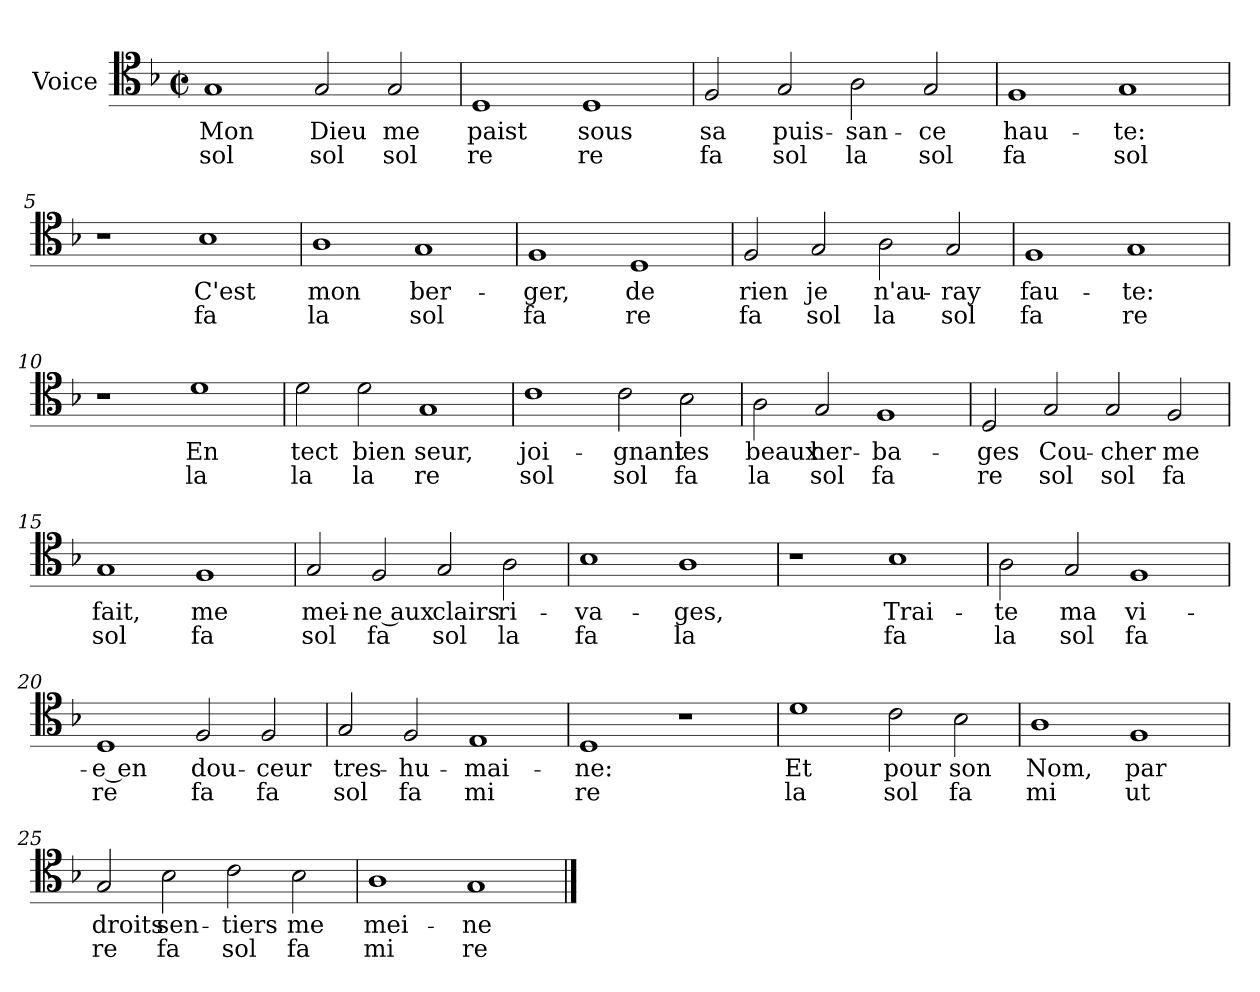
**kern	**text	**text
*part1	*part1	*part1
*staff1	*staff1	*staff1
*I"Voice	*	*
*I'Vo.	*	*
*clefC4	*	*
*k[b-]	*	*
*M4/2	*	*
*met(c|)	*	*
=1	=1	=1
1G	Mon	sol
2G/	Dieu	sol
2G/	me	sol
=2	=2	=2
1D	paist	re
1D	sous	re
=3	=3	=3
2F/	sa	fa
2G/	puis-	sol
2A\	-san-	la
2G/	-ce	sol
=4	=4	=4
1F	hau-	fa
1G	-te:	sol
=5	=5	=5
1r	.	.
1B-	C'est	fa
=6	=6	=6
1A	mon	la
1G	ber-	sol
=7	=7	=7
1F	-ger,	fa
1D	de	re
=8	=8	=8
2F/	rien	fa
2G/	je	sol
2A\	n'au-	la
2G/	-ray	sol
=9	=9	=9
1F	fau-	fa
1G	-te:	re
=10	=10	=10
1r	.	.
1d	En	la
=11	=11	=11
2d\	tect	la
2d\	bien	la
1G	seur,	re
=12	=12	=12
1c	joi-	sol
2c\	-gnant	sol
2B-\	les	fa
=13	=13	=13
2A\	beaux	la
2G/	her-	sol
1F	-ba-	fa
=14	=14	=14
2D/	-ges	re
2G/	Cou-	sol
2G/	-cher	sol
2F/	me	fa
=15	=15	=15
1G	fait,	sol
1F	me	fa
=16	=16	=16
2G/	mei-	sol
2F/	-ne aux	fa
2G/	clairs	sol
2A\	ri-	la
=17	=17	=17
1B-	-va-	fa
1A	-ges,	la
=18	=18	=18
1r	.	.
1B-	Trai-	fa
=19	=19	=19
2A\	-te	la
2G/	ma	sol
1F	vi-	fa
=20	=20	=20
1D	-e en	re
2F/	dou-	fa
2F/	-ceur	fa
=21	=21	=21
2G/	tres-	sol
2F/	-hu-	fa
1E	-mai-	mi
=22	=22	=22
1D	-ne:	re
1r	.	.
=23	=23	=23
1d	Et	la
2c\	pour	sol
2B-\	son	fa
=24	=24	=24
1A	Nom,	mi
1F	par	ut
=25	=25	=25
2G/	droits	re
2B-\	sen-	fa
2c\	-tiers	sol
2B-\	me	fa
=26	=26	=26
1A	mei-	mi
1G	-ne	re
==	==	==
*-	*-	*-
